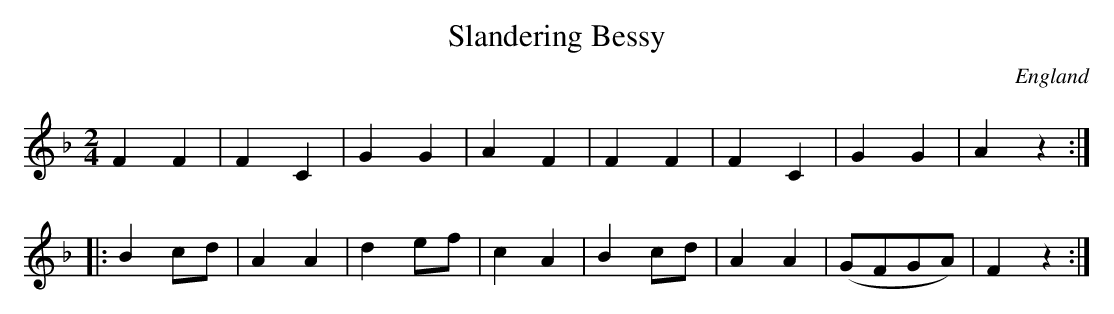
X:1
T:Slandering Bessy
L:1/4
M:2/4
O:England
K:F major
FF | FC | GG | AF | FF | FC | GG | Az ::
Bc/d/ | AA | de/f/ | cA |\
Bc/d/ | AA | (G/F/G/A/) | Fz :|
